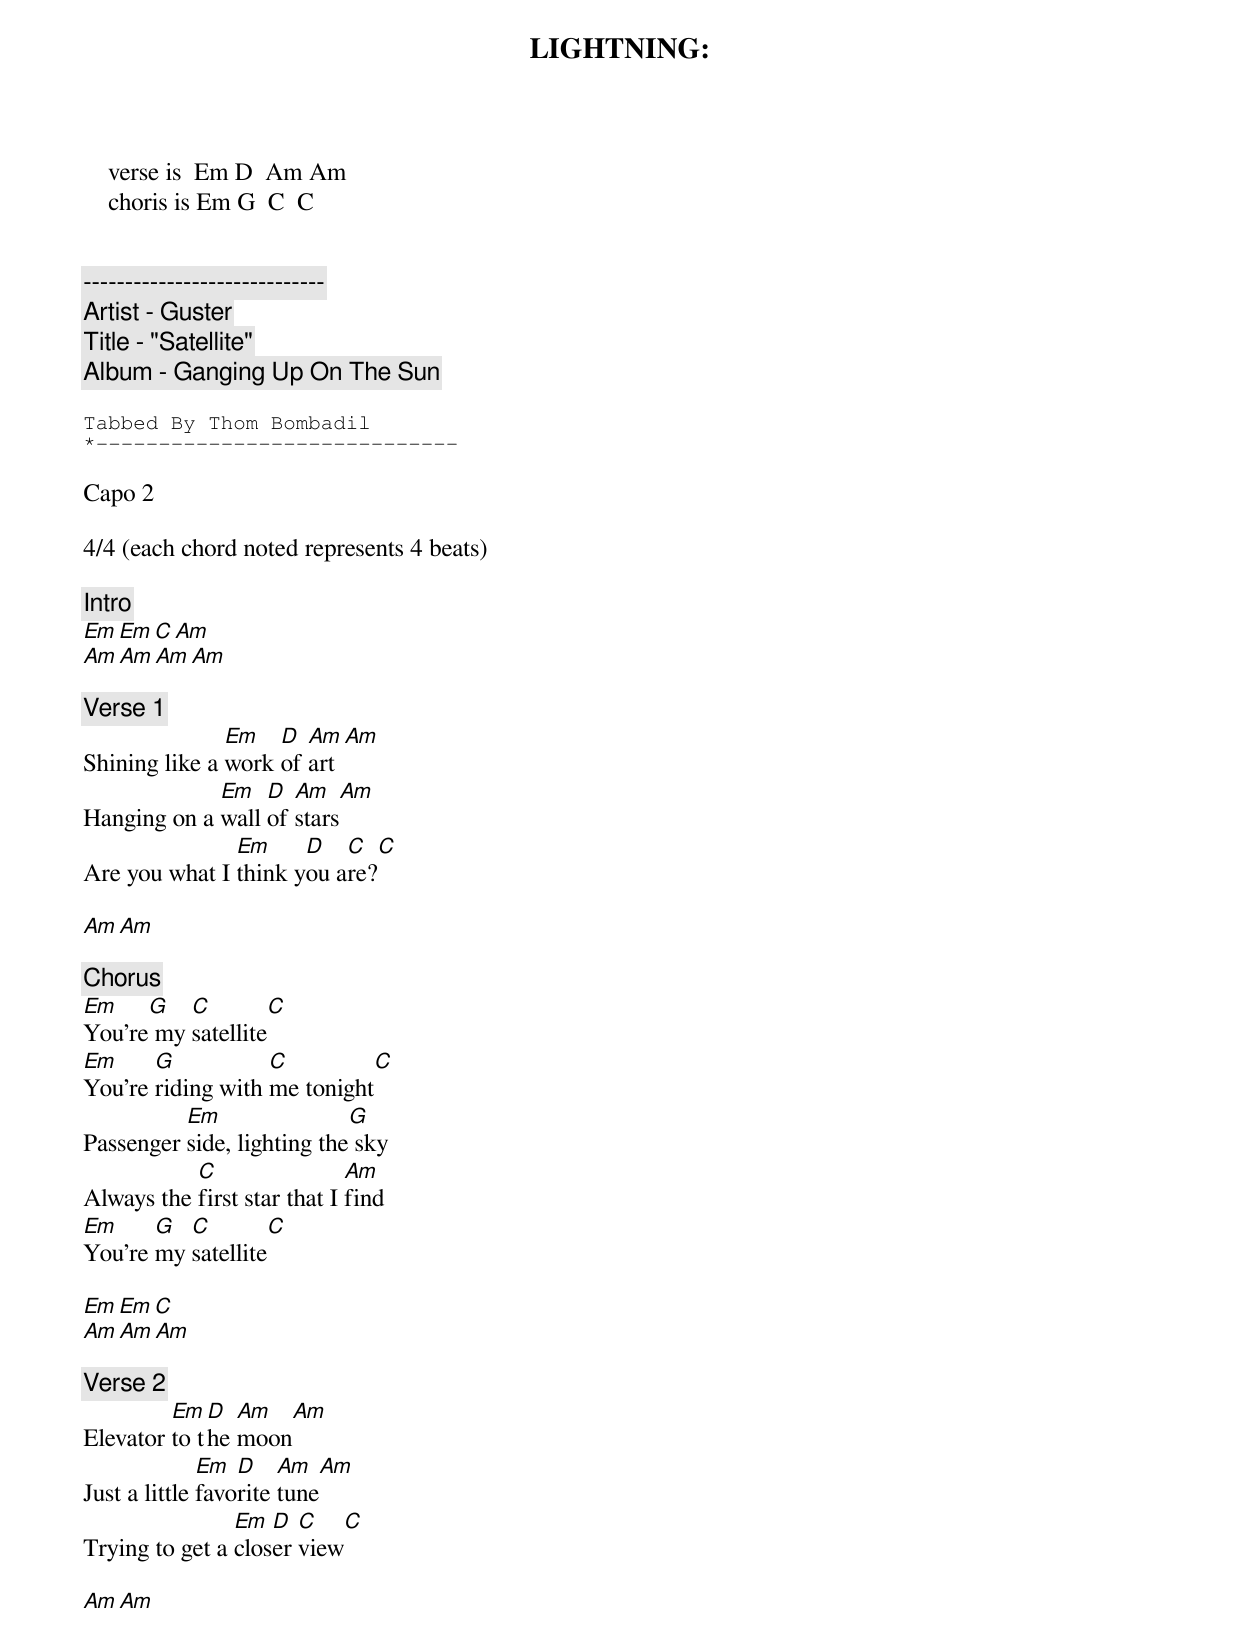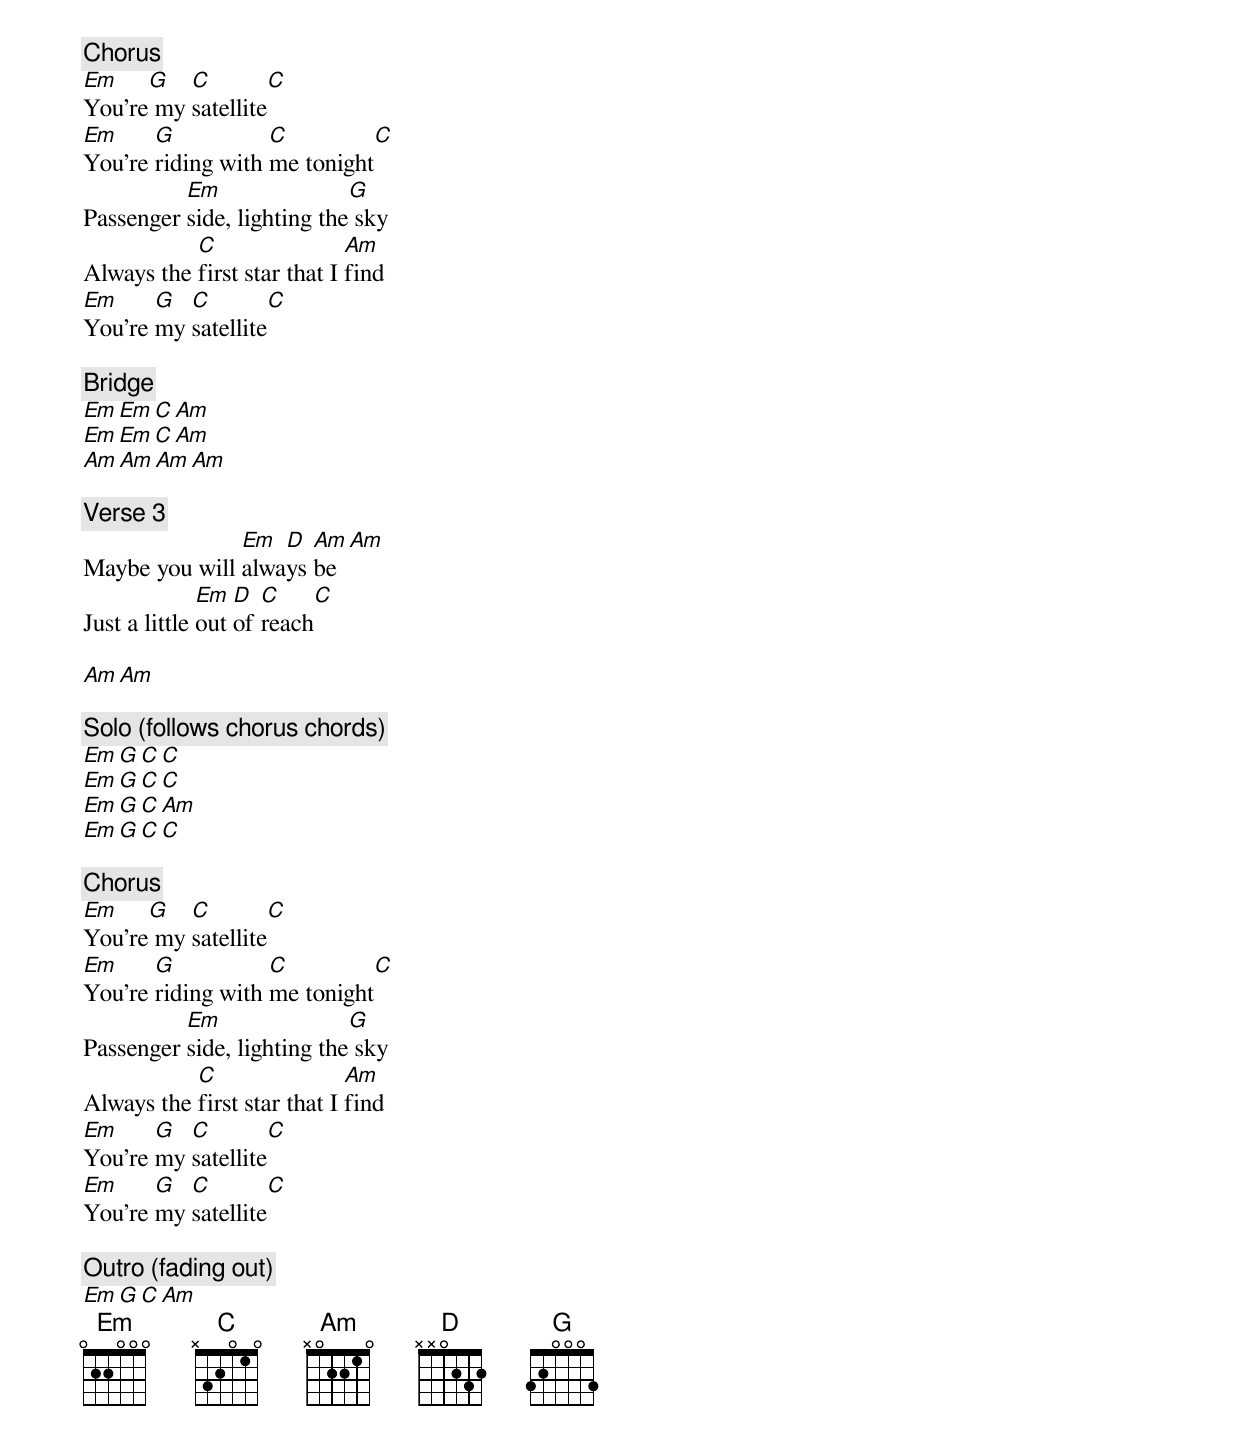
LIGHTNING:
    verse is  Em D  Am Am
    choris is Em G  C  C


-----------------------------
Artist - Guster
Title - "Satellite"
Album - Ganging Up On The Sun

Tabbed By Thom Bombadil
*-----------------------------

Capo 2

4/4 (each chord noted represents 4 beats)

[Intro]
Em Em C Am
Am Am Am Am

[Verse 1]
               Em   D  Am   Am
Shining like a work of art
             Em   D  Am     Am
Hanging on a wall of stars
               Em     D   C   C
Are you what I think you are?

Am Am

[Chorus]
Em    G   C          C
You're my satellite
Em     G           C           C
You're riding with me tonight
          Em                G
Passenger side, lighting the sky
           C                 Am
Always the first star that I find
Em     G  C          C
You're my satellite

Em Em C
Am Am Am

[Verse 2]
         Em  D  Am  Am
Elevator to the moon
              Em  D    Am   Am
Just a little favorite tune
                Em  D  C    C
Trying to get a closer view

Am Am

[Chorus]
Em    G   C          C
You're my satellite
Em     G           C           C
You're riding with me tonight
          Em                G
Passenger side, lighting the sky
           C                 Am
Always the first star that I find
Em     G  C          C
You're my satellite

[Bridge]
Em Em C Am
Em Em C Am
Am Am Am Am

[Verse 3]
               Em  D  Am Am
Maybe you will always be
              Em  D  C      C
Just a little out of reach

Am Am

[Solo] (follows chorus chords)
Em G C C
Em G C C
Em G C Am
Em G C C

[Chorus]
Em    G   C          C
You're my satellite
Em     G           C           C
You're riding with me tonight
          Em                G
Passenger side, lighting the sky
           C                 Am
Always the first star that I find
Em     G  C          C
You're my satellite
Em     G  C          C
You're my satellite

[Outro] (fading out)
Em G C Am
